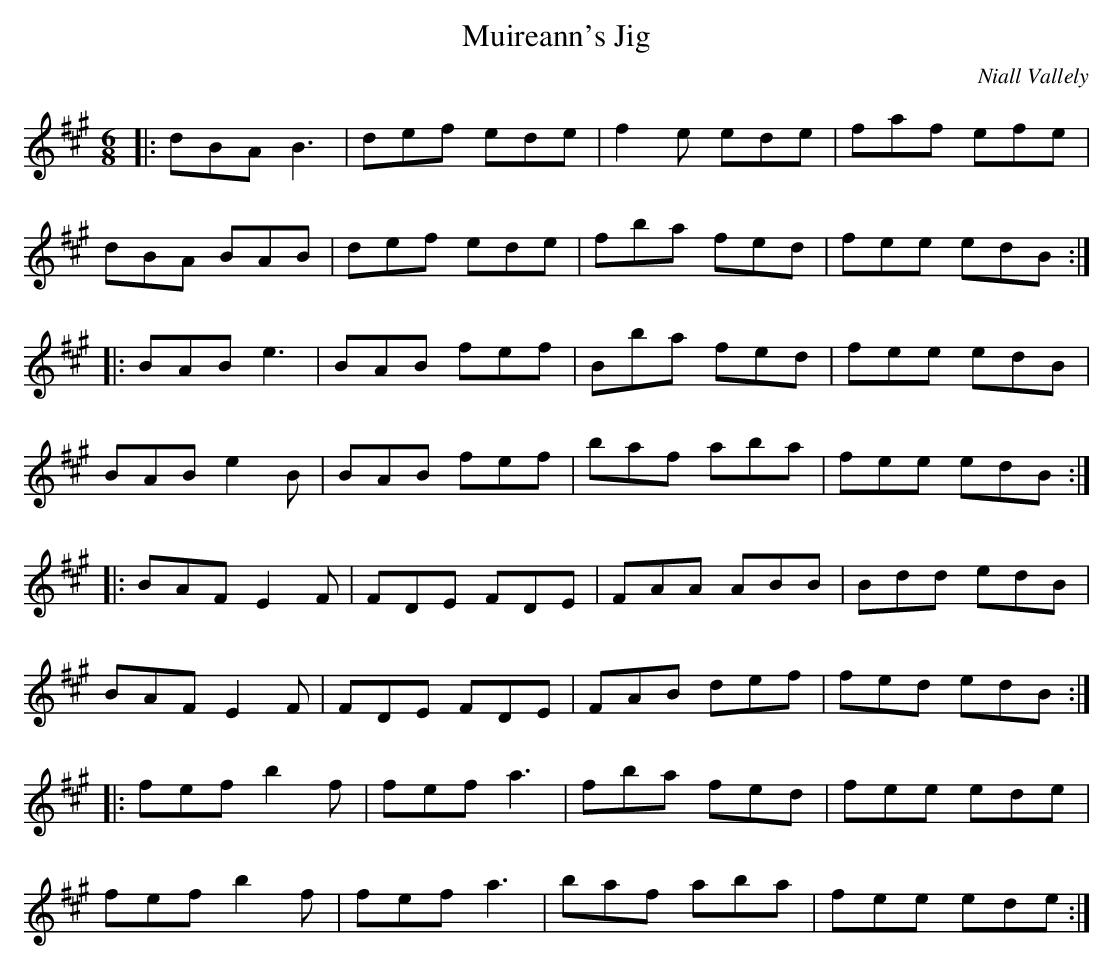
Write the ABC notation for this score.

X:1
T:Muireann's Jig
C:Niall Vallely
M:6/8
K:Bdor
|: dBA B3 | def ede | f2e ede | faf efe |
dBA BAB | def ede | fba fed | fee edB :|
|: BAB e3 | BAB fef | Bba fed | fee edB |
BAB e2B |BAB fef | baf aba | fee edB :|
|: BAF E2F | FDE FDE | FAA ABB | Bdd edB |
BAF E2F | FDE FDE | FAB def | fed edB :|
|: fef b2f | fef a3 | fba fed | fee ede |
fef b2f | fef a3 | baf aba | fee ede :|
